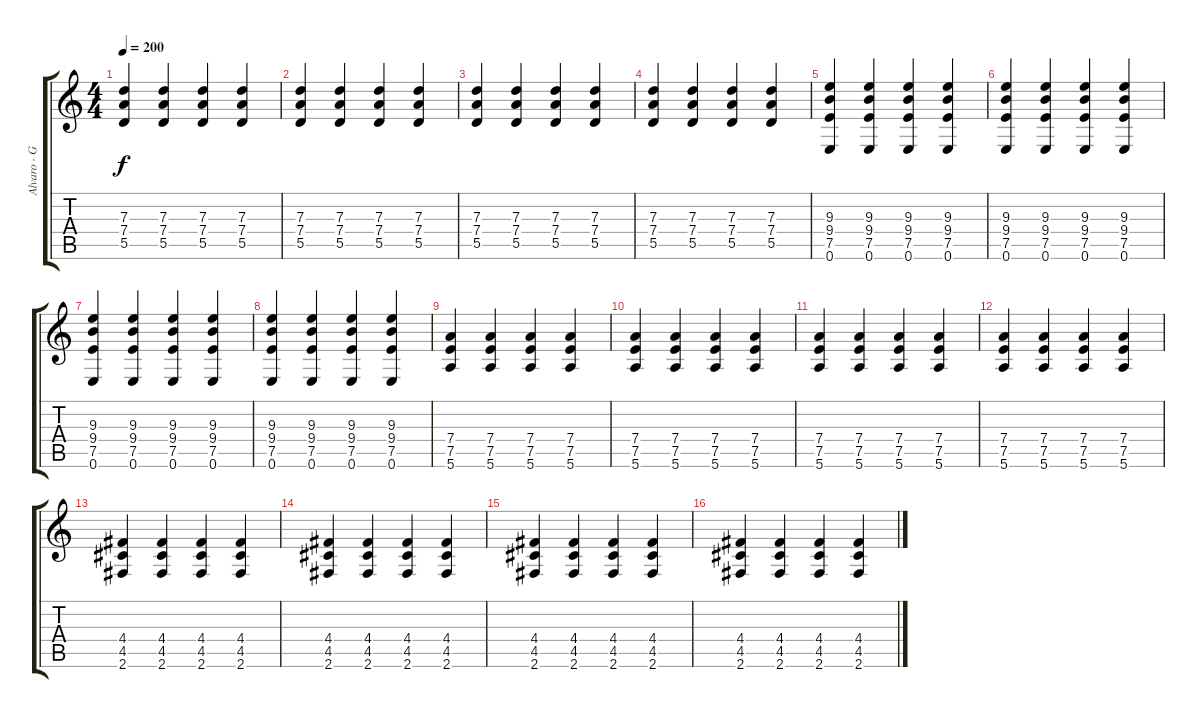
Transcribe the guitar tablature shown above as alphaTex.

\track ("Alvaro - Guitarra" "Alvaro - G") {instrument overdrivenguitar}
\staff {score tabs}
\tuning (E4 B3 G3 D3 A2 E2) {hide}
\ts (4 4)
\tempo 200
\clef g2
\ks c
(7.3 7.4 5.5).4{dy f} (7.3 7.4 5.5).4 (7.3 7.4 5.5).4 (7.3 7.4 5.5).4 |
(7.3 7.4 5.5).4 (7.3 7.4 5.5).4 (7.3 7.4 5.5).4 (7.3 7.4 5.5).4 |
(7.3 7.4 5.5).4 (7.3 7.4 5.5).4 (7.3 7.4 5.5).4 (7.3 7.4 5.5).4 |
(7.3 7.4 5.5).4 (7.3 7.4 5.5).4 (7.3 7.4 5.5).4 (7.3 7.4 5.5).4 |
(9.3 9.4 7.5 0.6).4 (9.3 9.4 7.5 0.6).4 (9.3 9.4 7.5 0.6).4 (9.3 9.4 7.5 0.6).4 |
(9.3 9.4 7.5 0.6).4 (9.3 9.4 7.5 0.6).4 (9.3 9.4 7.5 0.6).4 (9.3 9.4 7.5 0.6).4 |
(9.3 9.4 7.5 0.6).4 (9.3 9.4 7.5 0.6).4 (9.3 9.4 7.5 0.6).4 (9.3 9.4 7.5 0.6).4 |
(9.3 9.4 7.5 0.6).4 (9.3 9.4 7.5 0.6).4 (9.3 9.4 7.5 0.6).4 (9.3 9.4 7.5 0.6).4 |
(7.4 7.5 5.6).4 (7.4 7.5 5.6).4 (7.4 7.5 5.6).4 (7.4 7.5 5.6).4 |
(7.4 7.5 5.6).4 (7.4 7.5 5.6).4 (7.4 7.5 5.6).4 (7.4 7.5 5.6).4 |
(7.4 7.5 5.6).4 (7.4 7.5 5.6).4 (7.4 7.5 5.6).4 (7.4 7.5 5.6).4 |
(7.4 7.5 5.6).4 (7.4 7.5 5.6).4 (7.4 7.5 5.6).4 (7.4 7.5 5.6).4 |
(4.4 4.5 2.6).4 (4.4 4.5 2.6).4 (4.4 4.5 2.6).4 (4.4 4.5 2.6).4 |
(4.4 4.5 2.6).4 (4.4 4.5 2.6).4 (4.4 4.5 2.6).4 (4.4 4.5 2.6).4 |
(4.4 4.5 2.6).4 (4.4 4.5 2.6).4 (4.4 4.5 2.6).4 (4.4 4.5 2.6).4 |
(4.4 4.5 2.6).4 (4.4 4.5 2.6).4 (4.4 4.5 2.6).4 (4.4 4.5 2.6).4
